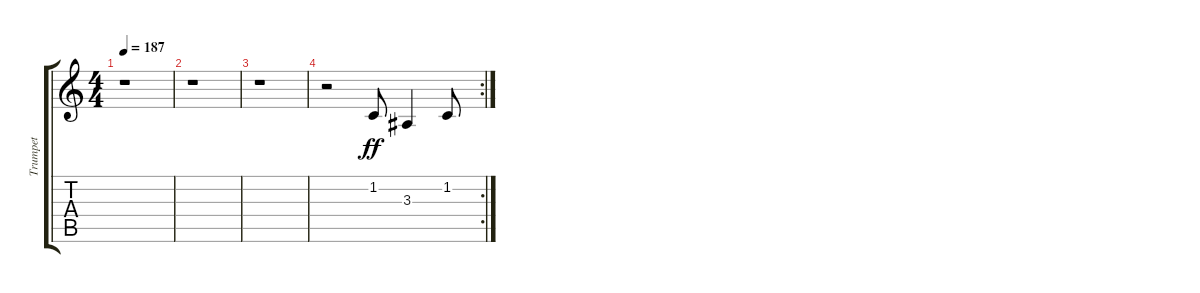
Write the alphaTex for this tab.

\track ("Trumpet" "Trumpet") {instrument trumpet}
\staff {score tabs}
\tuning (E4 B3 G3 D3 A2 E2) {hide}
\ts (4 4)
\tempo 187
\clef g2
\ks c
r.1{dy ff} |
r.1 |
r.1 |
\rc 2
r.2 1.2.8 3.3.4 1.2.8
